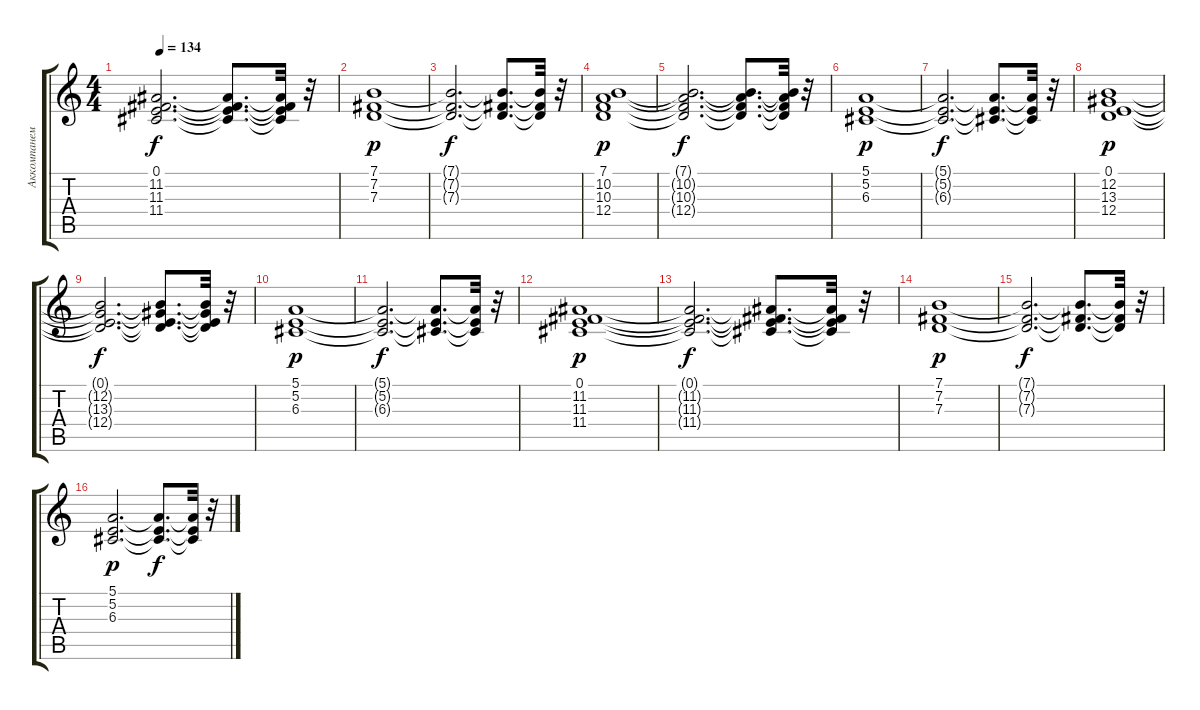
\track ("Аккомпанемент клавишных" "Аккомпанем") {instrument pad2warm}
\staff {score tabs}
\tuning (E4 B3 G3 D3 A2 E2) {hide}
\ts (4 4)
\tempo 134
\clef g2
\ks c
(0.1{t} 11.2{t} 11.3{t} 11.4{t}).2{d dy f} (0.1{t} 11.2{t} 11.3{t} 11.4{t}).8{d} (0.1{t} 11.2{t} 11.3{t} 11.4{t}).32 r.32 |
(7.1 7.2 7.3).1{dy p} |
(7.1{t} 7.2{t} 7.3{t}).2{d dy f} (7.1{t} 7.2{t} 7.3{t}).8{d} (7.1{t} 7.2{t} 7.3{t}).32 r.32 |
(7.1 10.2 10.3 12.4).1{dy p} |
(7.1{t} 10.2{t} 10.3{t} 12.4{t}).2{d dy f} (7.1{t} 10.2{t} 10.3{t} 12.4{t}).8{d} (7.1{t} 10.2{t} 10.3{t} 12.4{t}).32 r.32 |
(5.1 5.2 6.3).1{dy p} |
(5.1{t} 5.2{t} 6.3{t}).2{d dy f} (5.1{t} 5.2{t} 6.3{t}).8{d} (5.1{t} 5.2{t} 6.3{t}).32 r.32 |
(0.1 12.2 13.3 12.4).1{dy p} |
(0.1{t} 12.2{t} 13.3{t} 12.4{t}).2{d dy f} (0.1{t} 12.2{t} 13.3{t} 12.4{t}).8{d} (0.1{t} 12.2{t} 13.3{t} 12.4{t}).32 r.32 |
(5.1 5.2 6.3).1{dy p} |
(5.1{t} 5.2{t} 6.3{t}).2{d dy f} (5.1{t} 5.2{t} 6.3{t}).8{d} (5.1{t} 5.2{t} 6.3{t}).32 r.32 |
(0.1 11.2 11.3 11.4).1{dy p} |
(0.1{t} 11.2{t} 11.3{t} 11.4{t}).2{d dy f} (0.1{t} 11.2{t} 11.3{t} 11.4{t}).8{d} (0.1{t} 11.2{t} 11.3{t} 11.4{t}).32 r.32 |
(7.1 7.2 7.3).1{dy p} |
(7.1{t} 7.2{t} 7.3{t}).2{d dy f} (7.1{t} 7.2{t} 7.3{t}).8{d} (7.1{t} 7.2{t} 7.3{t}).32 r.32 |
(5.1 5.2 6.3).2{d dy p} (5.1{t} 5.2{t} 6.3{t}).8{d dy f} (5.1{t} 5.2{t} 6.3{t}).32 r.32
